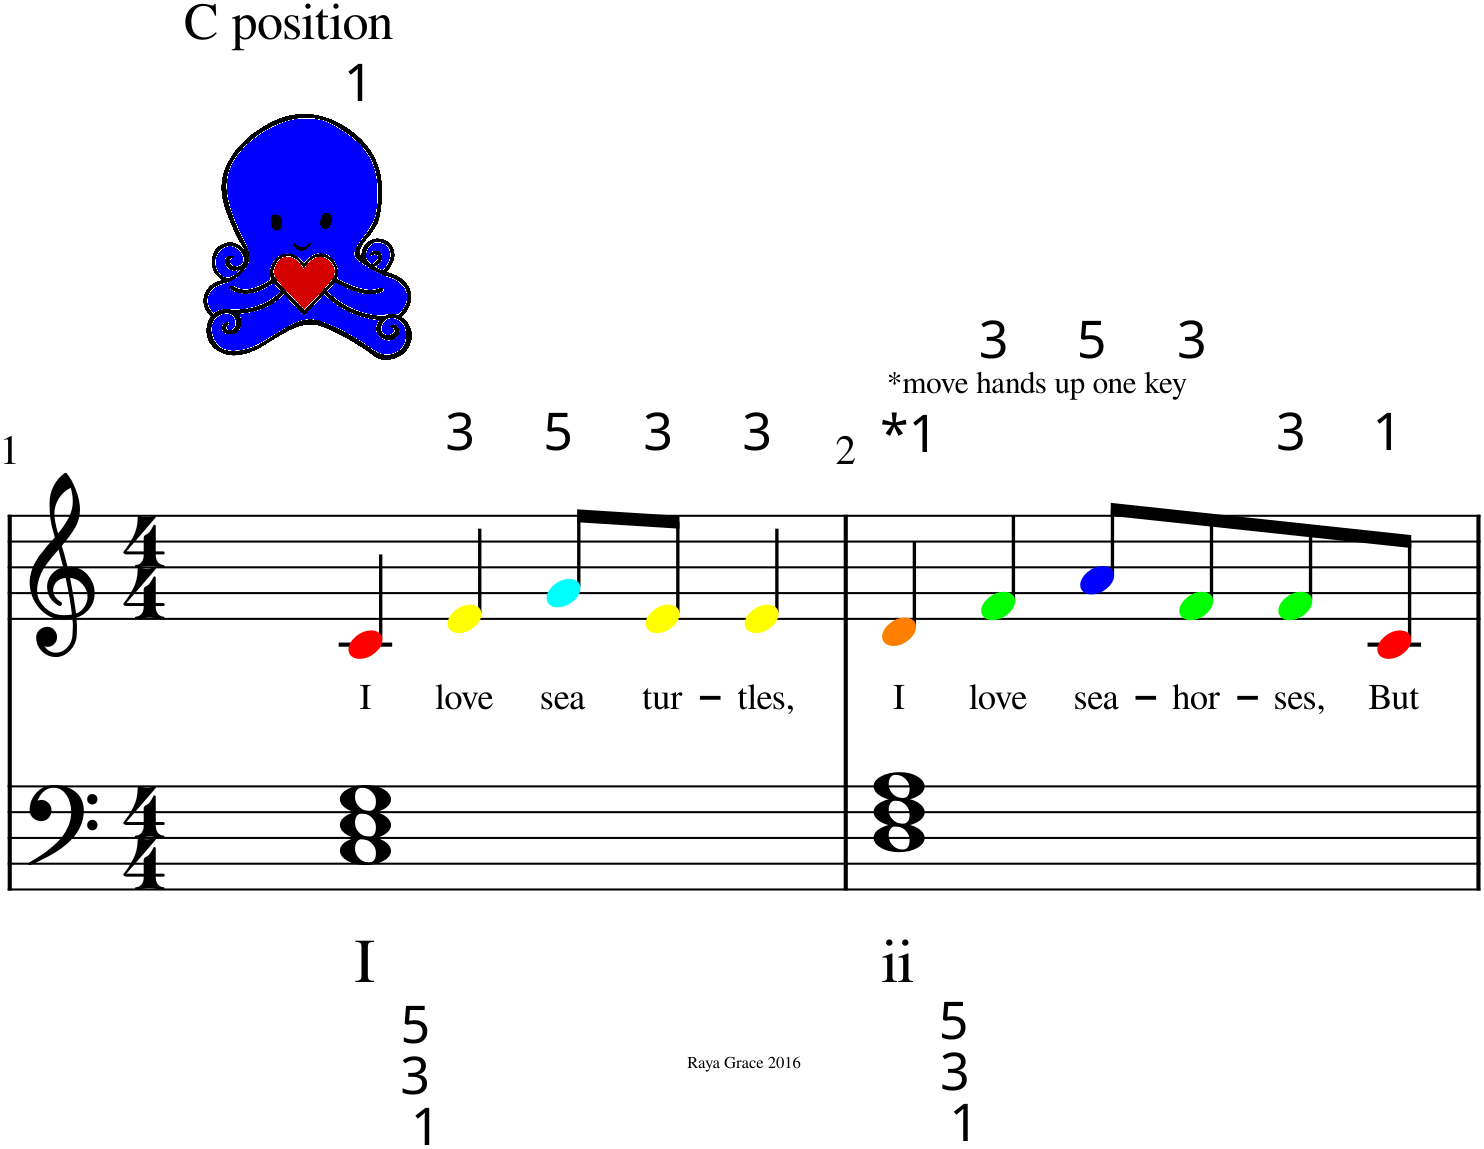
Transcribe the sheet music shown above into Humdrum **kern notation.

**kern	**kern	**text	**harte
*part1	*part1	*part1	*part1
*staff2	*staff1	*staff1	*
*I"Piano	*	*	*
*I'Pno.	*	*	*
*clefF4	*clefG2	*	*
*k[]	*k[]	*	*
*M4/4	*M4/4	*	*
=1	=1	=1	=1
!	!LO:TX:a:t=1	!	!
!	!LO:TX:a:t=C position	!	!
!LO:TX:b:t=5	!	!	!
!LO:TX:b:t=3	!	!	!
!LO:TX:b:t=1	!	!	!
!	!	!LO:LY:b	!LO:H:kt=I
1C 1E 1G	4ci/	I	N
!	!LO:TX:a:t=3	!	!
!	!	!LO:LY:b	!
.	4ej/	love	.
!	!LO:TX:a:t=5	!	!
!	!	!LO:LY:b	!
.	8gZ/L	sea	.
!	!LO:TX:a:t=3	!	!
!	!	!LO:LY:b	!
.	8ej/J	tur-	.
!	!LO:TX:a:t=3	!	!
!	!	!LO:LY:b	!
.	4ej/	-tles,	.
=2	=2	=2	=2
!	!LO:TX:a:t=*1	!	!
!	!LO:TX:a:t=*move hands up one key	!	!
!LO:TX:b:t=5	!	!	!
!LO:TX:b:t=3	!	!	!
!LO:TX:b:t=1	!	!	!
!	!	!LO:LY:b	!LO:H:kt=ii
1D 1F 1A	4dV/	I	N
!	!LO:TX:a:t=3	!	!
!	!	!LO:LY:b	!
.	4fN/	love	.
!	!LO:TX:a:t=5	!	!
!	!	!LO:LY:b	!
.	8al/L	sea-	.
!	!LO:TX:a:t=3	!	!
!	!	!LO:LY:b	!
.	8fN/	-hor-	.
!	!LO:TX:a:t=3	!	!
!	!	!LO:LY:b	!
.	8fN/	-ses,	.
!	!LO:TX:a:t=1	!	!
!	!	!LO:LY:b	!
.	8ci/J	But	.
=	=	=	=
*-	*-	*-	*-
